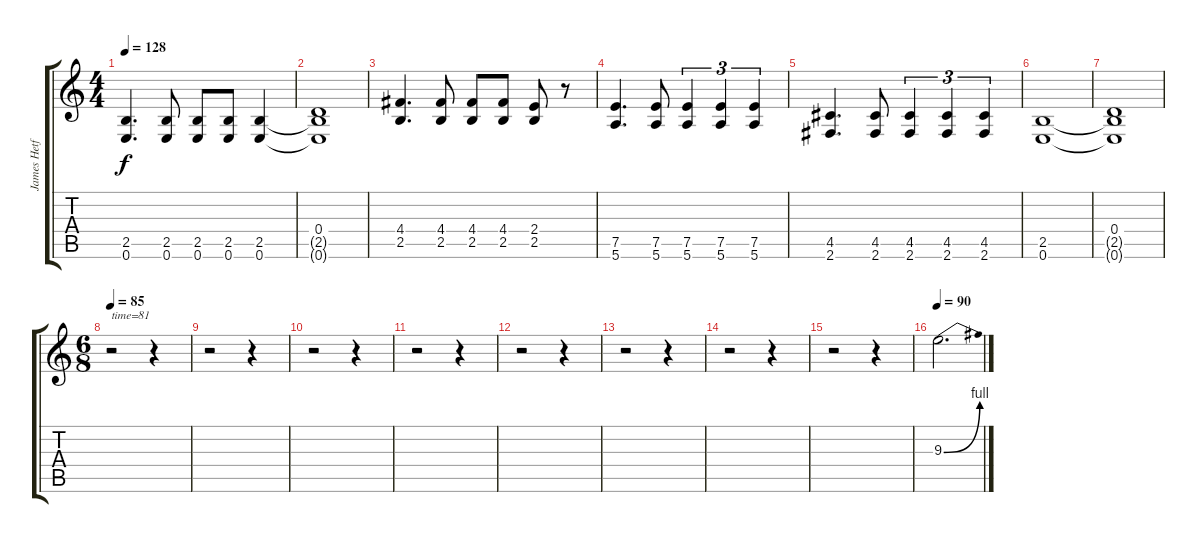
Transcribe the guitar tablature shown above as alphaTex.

\track ("James Hetfield 2" "James Hetf") {instrument distortionguitar}
\staff {score tabs}
\tuning (E4 B3 G3 D3 A2 E2) {hide}
\ts (4 4)
\tempo 128
\clef g2
\ks c
(2.5 0.6).4{d dy f} (2.5 0.6).8 (2.5 0.6).8 (2.5 0.6).8 (2.5 0.6).4 |
(0.4 2.5{t} 0.6{t}).1 |
(4.4 2.5).4{d} (4.4 2.5).8 (4.4 2.5).8 (4.4 2.5).8 (2.4 2.5).8 r.8 |
(7.5 5.6).4{d} (7.5 5.6).8 (7.5 5.6).4{tu (3 2)} (7.5 5.6).4{tu (3 2)} (7.5 5.6).4{tu (3 2)} |
(4.5 2.6).4{d} (4.5 2.6).8 (4.5 2.6).4{tu (3 2)} (4.5 2.6).4{tu (3 2)} (4.5 2.6).4{tu (3 2)} |
(2.5 0.6).1 |
(0.4 2.5{t} 0.6{t}).1 |
\ts (6 8)
\tempo 85
r.2{txt "time=81"} r.4 |
r.2 r.4 |
r.2 r.4 |
r.2 r.4 |
r.2 r.4 |
r.2 r.4 |
r.2 r.4 |
r.2 r.4 |
\tempo 90
9.3{be (bend 0 0 60 4)}.2{d}
